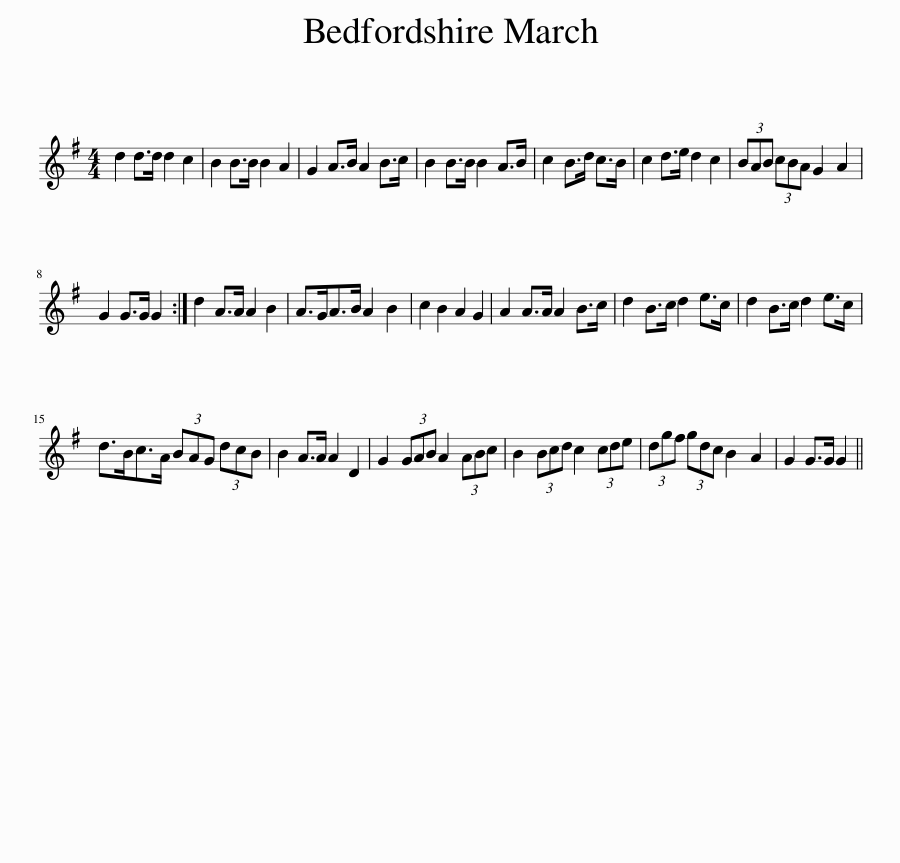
X:1
L:1/8
M:4/4
I:linebreak $
K:G
V:1 treble
V:1
 d2 d>d d2 c2 | B2 B>B B2 A2 | G2 A>B A2 B>c | B2 B>B B2 A>B | c2 B>d c>B | %5
 c2 d>e d2 c2 | (3BAB (3cBA G2 A2 |$ G2 G>G G2 :| d2 A>A A2 B2 | A>GA>B A2 B2 | %10
 c2 B2 A2 G2 | A2 A>A A2 B>c | d2 B>c d2 e>c | d2 B>c d2 e>c |$ d>Bc>A (3BAG (3dcB | %15
 B2 A>A A2 D2 | G2 (3GAB A2 (3ABc | B2 (3Bcd c2 (3cde | (3dgf (3gdc B2 A2 | G2 G>G G2 || %20
